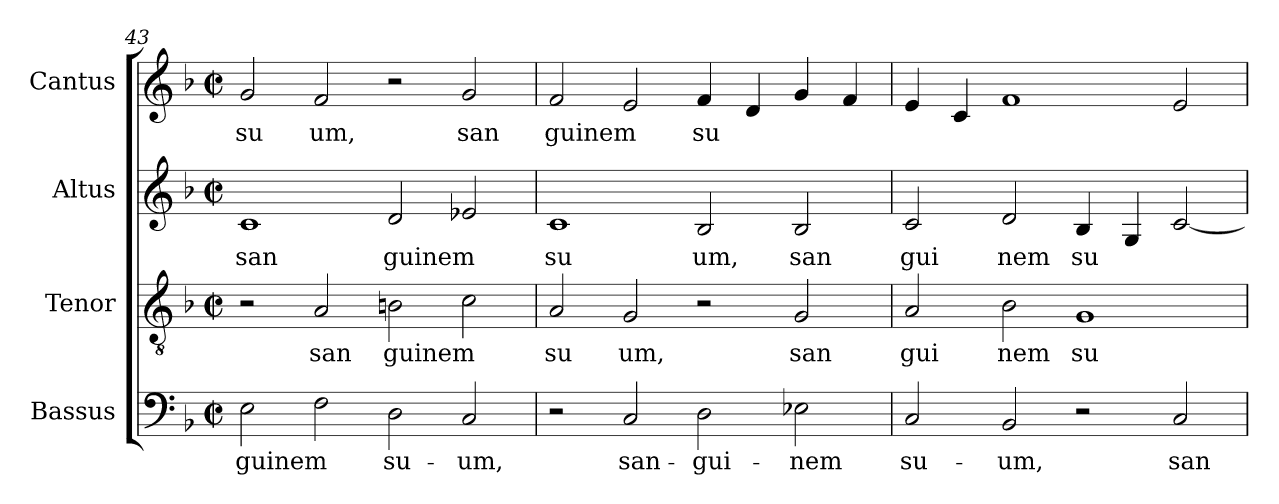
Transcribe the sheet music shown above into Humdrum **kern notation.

**kern	**text	**kern	**text	**kern	**text	**kern	**text
*part4	*part4	*part3	*part3	*part2	*part2	*part1	*part1
*staff4	*staff4	*staff3	*staff3	*staff2	*staff2	*staff1	*staff1
*I"Bassus	*	*I"Tenor	*	*I"Altus	*	*I"Cantus	*
!!LO:PB:g=z
*clefF4	*	*clefGv2	*	*clefG2	*	*clefG2	*
*k[b-]	*	*k[b-]	*	*k[b-]	*	*k[b-]	*
*F:	*	*F:	*	*F:	*	*F:	*
*M2/2	*	*M2/2	*	*M2/2	*	*M2/2	*
*met(c|)	*	*met(c|)	*	*met(c|)	*	*met(c|)	*
=43	=43	=43	=43	=43	=43	=43	=43
!	!LO:LY:b	!	!	!	!LO:LY:b:cj	!	!LO:LY:b:cj
2E\	guinem	2r	.	1c	san	2g/	su
!	!LO:LY:b	!	!LO:LY:b	!	!	!	!LO:LY:b:cj
2F\	.	2A/	san	.	.	2f/	um,
!	!LO:LY:b	!	!LO:LY:b	!	!LO:LY:b:cj	!	!
2D\	su-	2Bn\	guinem	2d/	guinem	2r	.
!	!LO:LY:b	!	!LO:LY:b	!	!LO:LY:b:cj	!	!LO:LY:b:cj
2C/	-um,	2c\	.	2e-X/	.	2g/	san
=44	=44	=44	=44	=44	=44	=44	=44
!	!	!	!LO:LY:b	!	!LO:LY:b:cj	!	!LO:LY:b:cj
2r	.	2A/	su	1c	su	2f/	guinem
!	!LO:LY:b	!	!LO:LY:b	!	!	!	!LO:LY:b:cj
2C/	san-	2G/	um,	.	.	2e/	.
!	!LO:LY:b	!	!	!	!LO:LY:b:cj	!	!LO:LY:b:cj
2D\	-gui-	2r	.	2B-/	um,	4f/	su
!	!	!	!	!	!	!	!LO:LY:b:cj
.	.	.	.	.	.	4d/	.
!	!LO:LY:b	!	!LO:LY:b	!	!LO:LY:b:cj	!	!LO:LY:b:cj
2E-X\	-nem	2G/	san	2B-/	san	4g/	.
!	!	!	!	!	!	!	!LO:LY:b:cj
.	.	.	.	.	.	4f/	.
=45	=45	=45	=45	=45	=45	=45	=45
!	!LO:LY:b	!	!LO:LY:b	!	!LO:LY:b:cj	!	!LO:LY:b:cj
2C/	su-	2A/	gui	2c/	gui	4e/	.
!	!	!	!	!	!	!	!LO:LY:b:cj
.	.	.	.	.	.	4c/	.
!	!LO:LY:b	!	!LO:LY:b	!	!LO:LY:b:cj	!	!LO:LY:b:cj
2BB-/	-um,	2B-\	nem	2d/	nem	1f	.
!	!	!	!LO:LY:b	!	!LO:LY:b:cj	!	!
2r	.	1G	su	4B-/	su	.	.
!	!	!	!	!	!LO:LY:b:cj	!	!
.	.	.	.	4G/	.	.	.
!	!LO:LY:b	!	!	!	!LO:LY:b:cj	!	!LO:LY:b:cj
2C/	san-	.	.	[<2c/	.	2e/	.
=	=	=	=	=	=	=	=
*-	*-	*-	*-	*-	*-	*-	*-
